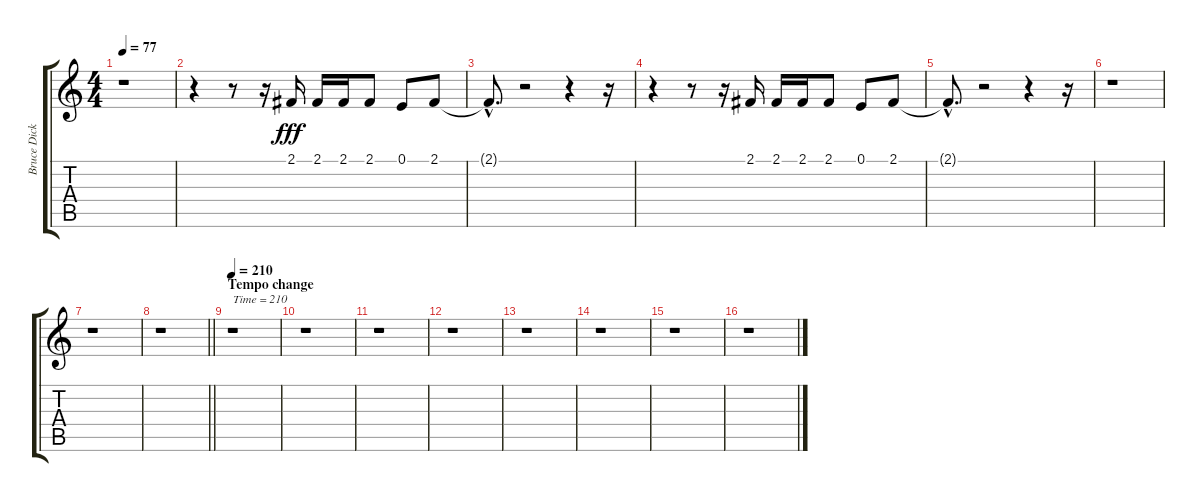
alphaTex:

\track ("Bruce Dickinson" "Bruce Dick") {instrument voiceoohs}
\staff {score tabs}
\tuning (E4 B3 G3 D3 A2 E2) {hide}
\ts (4 4)
\tempo 77
\clef g2
\ks c
r.1{dy fff} |
r.4 r.8 r.16 2.1.16 2.1.16 2.1.16 2.1.8 0.1.8 2.1.8 |
2.1{hac t}.8{d} r.2 r.4 r.16 |
r.4 r.8 r.16 2.1.16 2.1.16 2.1.16 2.1.8 0.1.8 2.1.8 |
2.1{hac t}.8{d} r.2 r.4 r.16 |
r.1 |
r.1 |
\barLineRight lightlight
r.1 |
\section ("" "Tempo change")
\tempo 210
r.1{txt "Time = 210"} |
r.1 |
r.1 |
r.1 |
r.1 |
r.1 |
r.1 |
r.1
